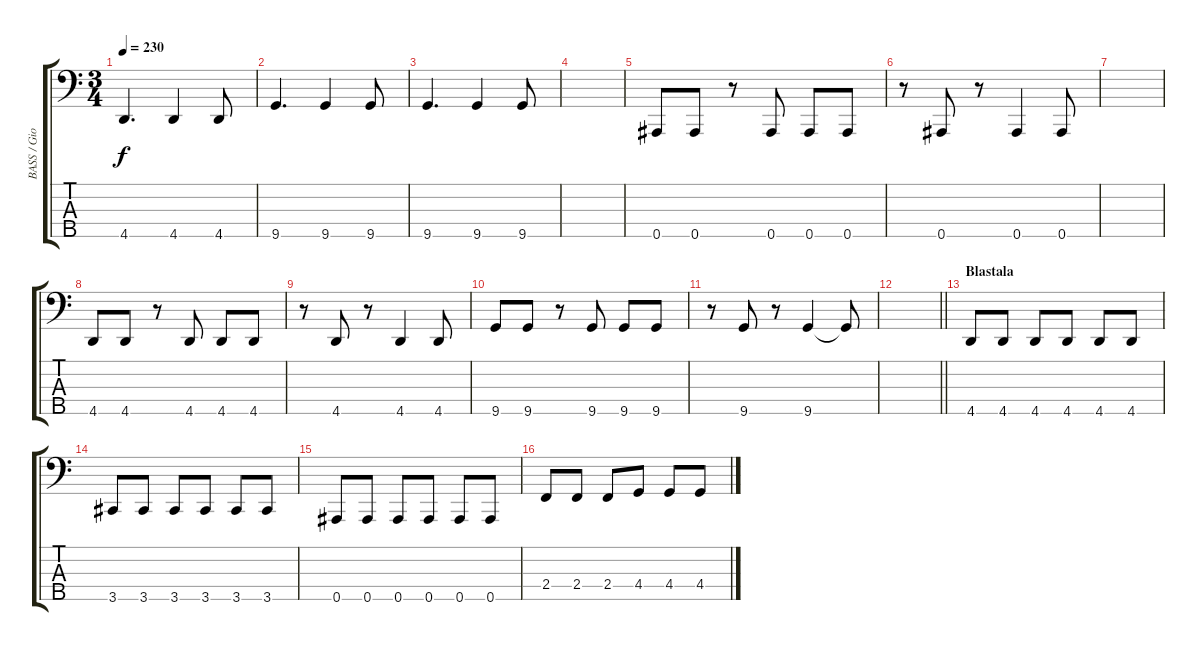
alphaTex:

\track ("BASS / Gio" "BASS / Gio") {instrument electricbassfinger}
\staff {score tabs}
\tuning (Gb2 Db2 Ab1 Eb1 Bb0) {hide}
\ts (3 4)
\tempo 230
\clef f4
\ks c
4.5.4{d dy f} 4.5.4 4.5.8 |
9.5.4{d} 9.5.4 9.5.8 |
9.5.4{d} 9.5.4 9.5.8 |
|
0.5.8 0.5.8 r.8 0.5.8 0.5.8 0.5.8 |
r.8 0.5.8 r.8 0.5.4 0.5.8 |
|
4.5.8 4.5.8 r.8 4.5.8 4.5.8 4.5.8 |
r.8 4.5.8 r.8 4.5.4 4.5.8 |
9.5.8 9.5.8 r.8 9.5.8 9.5.8 9.5.8 |
r.8 9.5.8 r.8 9.5.4 9.5{t}.8 |
\barLineRight lightlight
|
\section ("" "Blastala")
4.5.8 4.5.8 4.5.8 4.5.8 4.5.8 4.5.8 |
3.5.8 3.5.8 3.5.8 3.5.8 3.5.8 3.5.8 |
0.5.8 0.5.8 0.5.8 0.5.8 0.5.8 0.5.8 |
2.4.8 2.4.8 2.4.8 4.4.8 4.4.8 4.4.8
